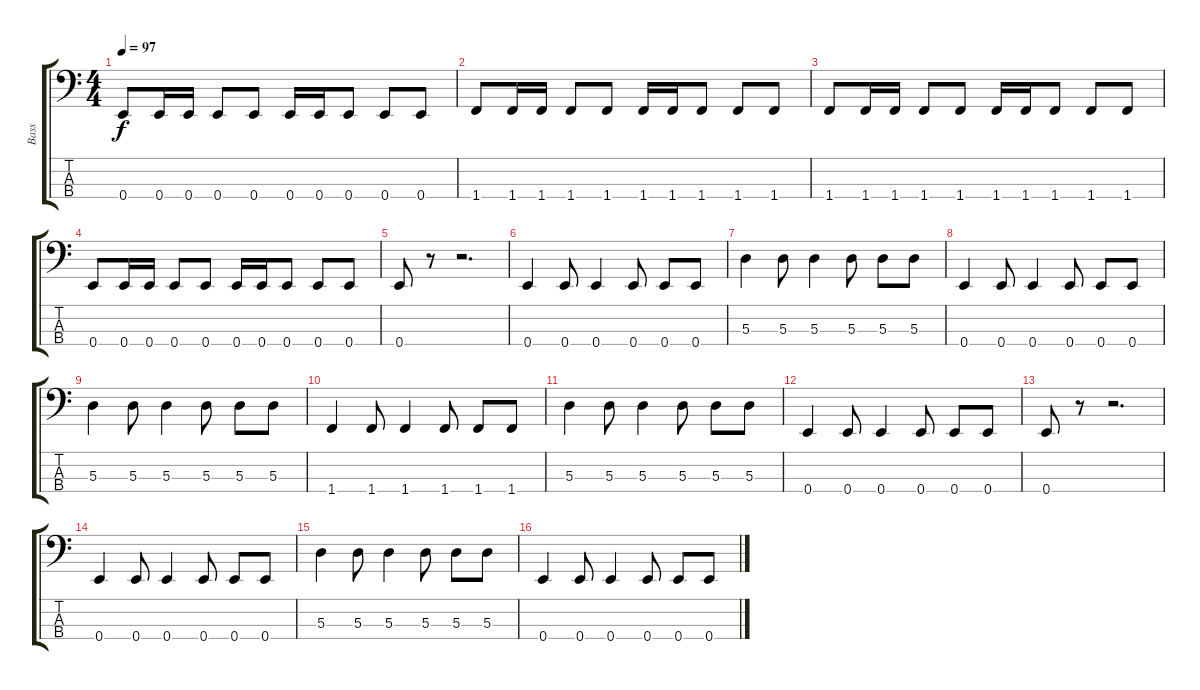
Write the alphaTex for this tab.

\track ("Bass" "Bass") {instrument electricbassfinger}
\staff {score tabs}
\tuning (G2 D2 A1 E1) {hide}
\ts (4 4)
\tempo 97
\clef f4
\ks c
0.4.8{dy f} 0.4.16 0.4.16 0.4.8 0.4.8 0.4.16 0.4.16 0.4.8 0.4.8 0.4.8 |
1.4.8 1.4.16 1.4.16 1.4.8 1.4.8 1.4.16 1.4.16 1.4.8 1.4.8 1.4.8 |
1.4.8 1.4.16 1.4.16 1.4.8 1.4.8 1.4.16 1.4.16 1.4.8 1.4.8 1.4.8 |
0.4.8 0.4.16 0.4.16 0.4.8 0.4.8 0.4.16 0.4.16 0.4.8 0.4.8 0.4.8 |
0.4.8 r.8 r.2{d} |
0.4.4 0.4.8 0.4.4 0.4.8 0.4.8 0.4.8 |
5.3.4 5.3.8 5.3.4 5.3.8 5.3.8 5.3.8 |
0.4.4 0.4.8 0.4.4 0.4.8 0.4.8 0.4.8 |
5.3.4 5.3.8 5.3.4 5.3.8 5.3.8 5.3.8 |
1.4.4 1.4.8 1.4.4 1.4.8 1.4.8 1.4.8 |
5.3.4 5.3.8 5.3.4 5.3.8 5.3.8 5.3.8 |
0.4.4 0.4.8 0.4.4 0.4.8 0.4.8 0.4.8 |
0.4.8 r.8 r.2{d} |
0.4.4 0.4.8 0.4.4 0.4.8 0.4.8 0.4.8 |
5.3.4 5.3.8 5.3.4 5.3.8 5.3.8 5.3.8 |
0.4.4 0.4.8 0.4.4 0.4.8 0.4.8 0.4.8
